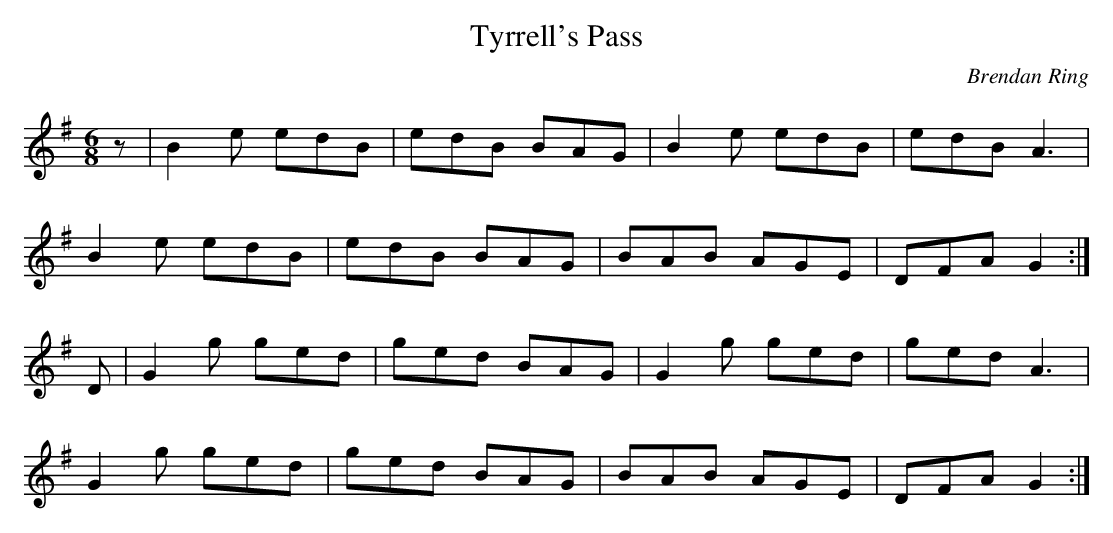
X:1
T: Tyrrell's Pass
C: Brendan Ring
L: 1/8
M: 6/8
K: G
z | B2e edB | edB BAG | B2e edB | edB A3 |
B2e edB | edB BAG | BAB AGE | DFA G2 :|
D | G2g ged | ged BAG | G2g ged | ged A3 |
G2g ged | ged BAG | BAB AGE | DFA G2 :|
